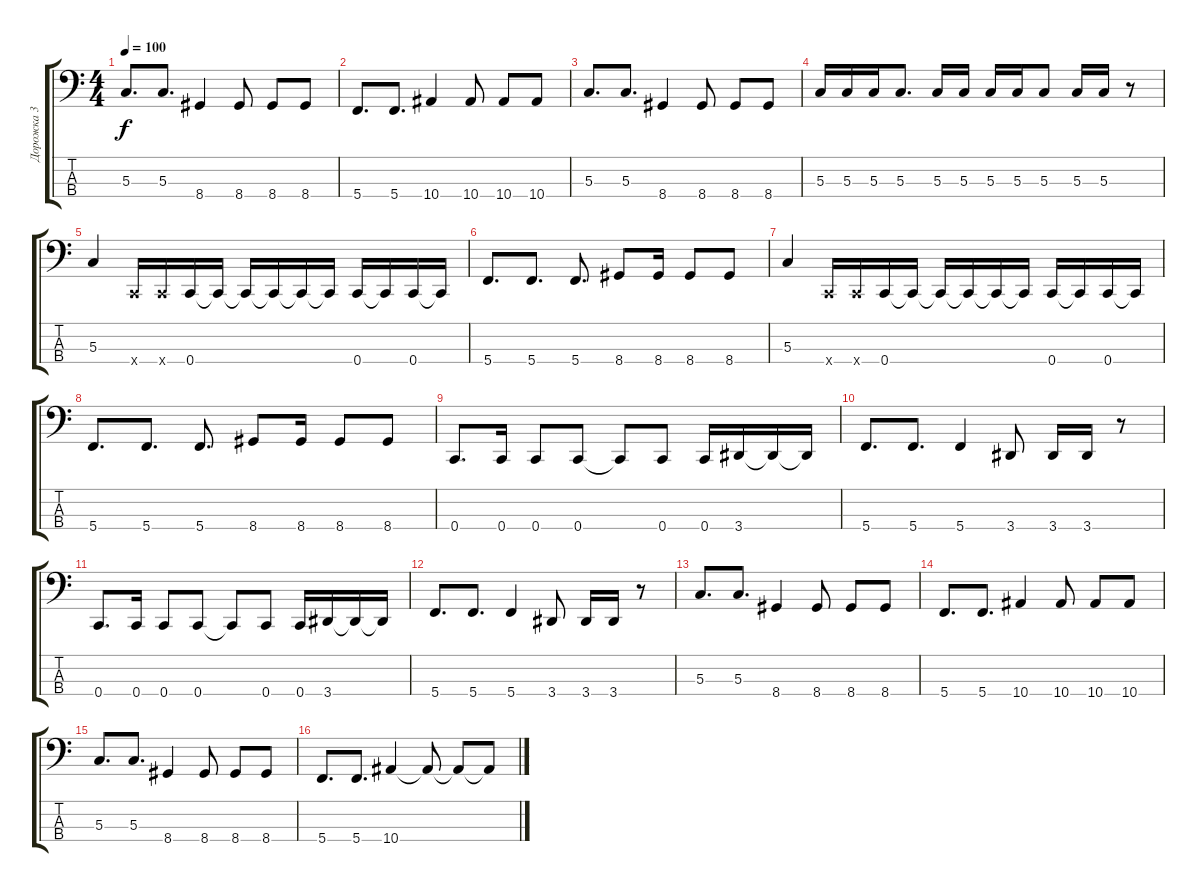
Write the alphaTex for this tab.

\track ("Дорожка 3" "Дорожка 3") {instrument electricbasspick}
\staff {score tabs}
\tuning (F2 C2 G1 C1) {hide}
\ts (4 4)
\tempo 100
\clef f4
\ks c
5.3.8{d dy f} 5.3.8{d} 8.4.4 8.4.8 8.4.8 8.4.8 |
5.4.8{d} 5.4.8{d} 10.4.4 10.4.8 10.4.8 10.4.8 |
5.3.8{d} 5.3.8{d} 8.4.4 8.4.8 8.4.8 8.4.8 |
5.3.16 5.3.16 5.3.16 5.3.8{d} 5.3.16 5.3.16 5.3.16 5.3.16 5.3.8 5.3.16 5.3.16 r.8 |
5.3.4 0.4{x}.16 0.4{x}.16 0.4.16 0.4{t}.16 0.4{t}.16 0.4{t}.16 0.4{t}.16 0.4{t}.16 0.4.16 0.4{t}.16 0.4.16 0.4{t}.16 |
5.4.8{d} 5.4.8{d} 5.4.8{d} 8.4.8 8.4.16 8.4.8 8.4.8 |
5.3.4 0.4{x}.16 0.4{x}.16 0.4.16 0.4{t}.16 0.4{t}.16 0.4{t}.16 0.4{t}.16 0.4{t}.16 0.4.16 0.4{t}.16 0.4.16 0.4{t}.16 |
5.4.8{d} 5.4.8{d} 5.4.8{d} 8.4.8 8.4.16 8.4.8 8.4.8 |
0.4.8{d} 0.4.16 0.4.8 0.4.8 0.4{t}.8 0.4.8 0.4.16 3.4.16 3.4{t}.16 3.4{t}.16 |
5.4.8{d} 5.4.8{d} 5.4.4 3.4.8 3.4.16 3.4.16 r.8 |
0.4.8{d} 0.4.16 0.4.8 0.4.8 0.4{t}.8 0.4.8 0.4.16 3.4.16 3.4{t}.16 3.4{t}.16 |
5.4.8{d} 5.4.8{d} 5.4.4 3.4.8 3.4.16 3.4.16 r.8 |
5.3.8{d} 5.3.8{d} 8.4.4 8.4.8 8.4.8 8.4.8 |
5.4.8{d} 5.4.8{d} 10.4.4 10.4.8 10.4.8 10.4.8 |
5.3.8{d} 5.3.8{d} 8.4.4 8.4.8 8.4.8 8.4.8 |
5.4.8{d} 5.4.8{d} 10.4.4 10.4{t}.8 10.4{t}.8 10.4{t}.8
